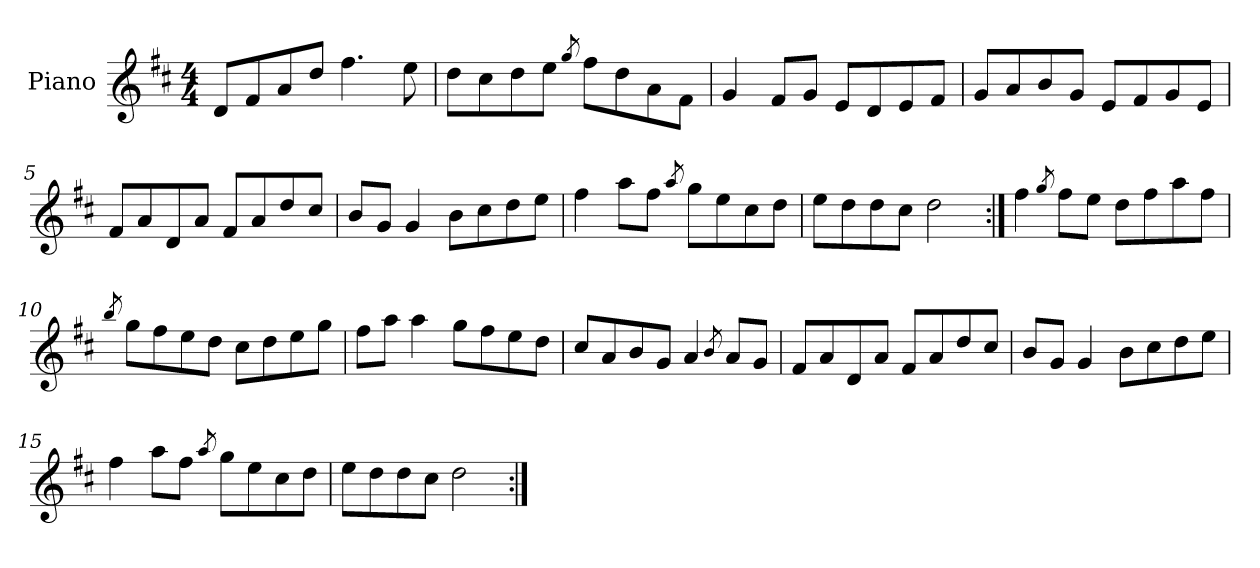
**kern
*part1
*staff1
*I"Piano
*I'Pno
*clefG2
*k[f#c#]
*D:
*M4/4
=1
8d/L
8f#/
8a/
8dd/J
4.ff#\
8ee\
=2
8dd\L
8cc#\
8dd\
8ee\J
8qgg/
8ff#\L
8dd\
8a\
8f#\J
=3
4g/
8f#/L
8g/J
8e/L
8d/
8e/
8f#/J
=4
8g/L
8a/
8b/
8g/J
8e/L
8f#/
8g/
8e/J
!!LO:LB:g=z
=5
8f#/L
8a/
8d/
8a/J
8f#/L
8a/
8dd/
8cc#/J
=6
8b/L
8g/J
4g/
8b\L
8cc#\
8dd\
8ee\J
=7
4ff#\
8aa\L
8ff#\J
8qaa/
8gg\L
8ee\
8cc#\
8dd\J
=8
8ee\L
8dd\
8dd\
8cc#\J
2dd\
=9:|!
4ff#\
8qgg/
8ff#\L
8ee\J
8dd\L
8ff#\
8aa\
8ff#\J
!!LO:LB:g=z
=10
8qbb/
8gg\L
8ff#\
8ee\
8dd\J
8cc#\L
8dd\
8ee\
8gg\J
=11
8ff#\L
8aa\J
4aa\
8gg\L
8ff#\
8ee\
8dd\J
=12
8cc#/L
8a/
8b/
8g/J
4a/
8qb/
8a/L
8g/J
=13
8f#/L
8a/
8d/
8a/J
8f#/L
8a/
8dd/
8cc#/J
!!LO:LB:g=z
=14
8b/L
8g/J
4g/
8b\L
8cc#\
8dd\
8ee\J
=15
4ff#\
8aa\L
8ff#\J
8qaa/
8gg\L
8ee\
8cc#\
8dd\J
=16
8ee\L
8dd\
8dd\
8cc#\J
2dd\
=:|!
*-
